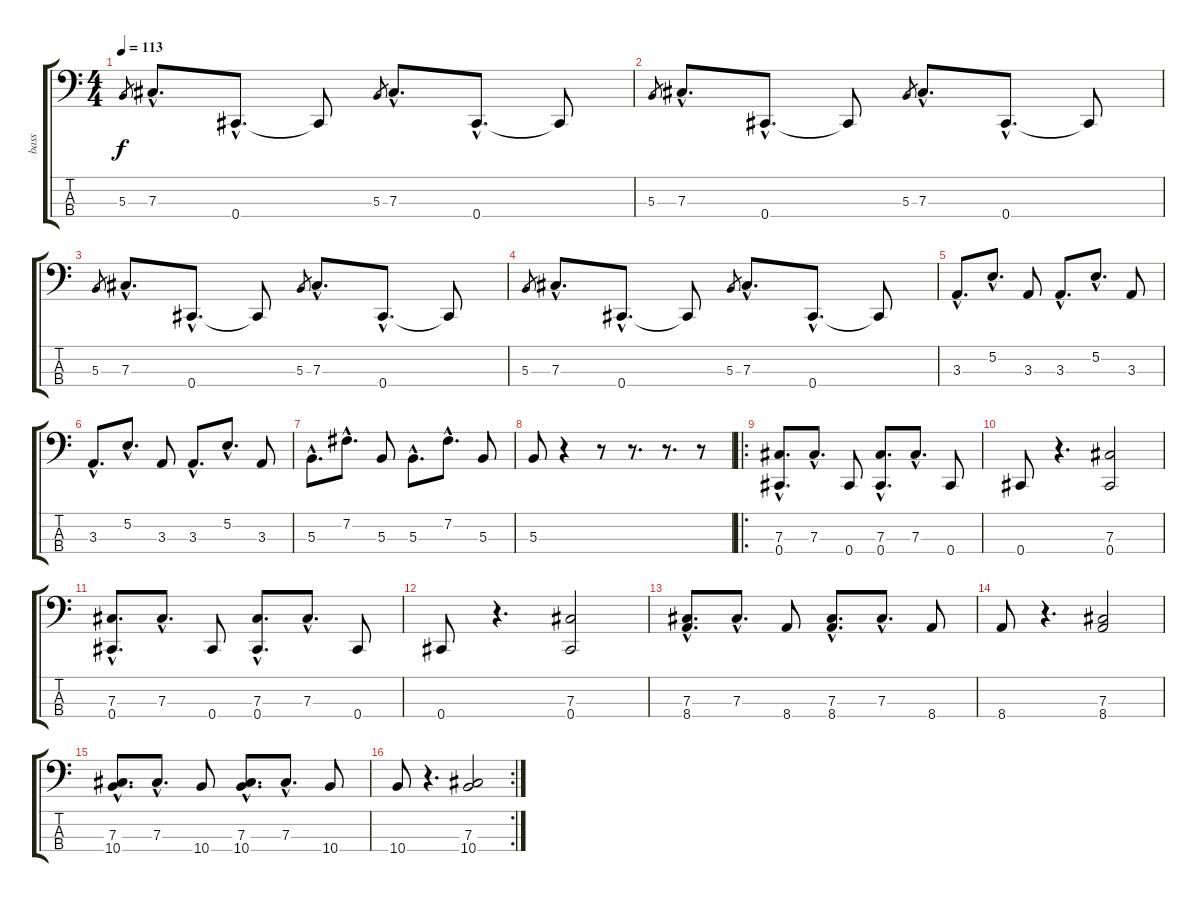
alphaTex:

\track ("bass" "bass") {instrument electricbassfinger}
\staff {score tabs}
\tuning (E2 B1 Gb1 Db1) {hide}
\ts (4 4)
\tempo 113
\clef f4
\ks c
5.3.8{gr dy f} 7.3{hac}.8{d} 0.4{hac}.8{d} 0.4{t}.8 5.3.8{gr} 7.3{hac}.8{d} 0.4{hac}.8{d} 0.4{t}.8 |
5.3.8{gr} 7.3{hac}.8{d} 0.4{hac}.8{d} 0.4{t}.8 5.3.8{gr} 7.3{hac}.8{d} 0.4{hac}.8{d} 0.4{t}.8 |
5.3.8{gr} 7.3{hac}.8{d} 0.4{hac}.8{d} 0.4{t}.8 5.3.8{gr} 7.3{hac}.8{d} 0.4{hac}.8{d} 0.4{t}.8 |
5.3.8{gr} 7.3{hac}.8{d} 0.4{hac}.8{d} 0.4{t}.8 5.3.8{gr} 7.3{hac}.8{d} 0.4{hac}.8{d} 0.4{t}.8 |
3.3{hac}.8{d} 5.2{hac}.8{d} 3.3.8 3.3{hac}.8{d} 5.2{hac}.8{d} 3.3.8 |
3.3{hac}.8{d} 5.2{hac}.8{d} 3.3.8 3.3{hac}.8{d} 5.2{hac}.8{d} 3.3.8 |
5.3{hac}.8{d} 7.2{hac}.8{d} 5.3.8 5.3{hac}.8{d} 7.2{hac}.8{d} 5.3.8 |
5.3.8 r.4 r.8 r.8{d} r.8{d} r.8 |
\ro
(7.3{hac} 0.4{hac}).8{d} 7.3{hac}.8{d} 0.4.8 (7.3{hac} 0.4{hac}).8{d} 7.3{hac}.8{d} 0.4.8 |
0.4.8 r.4{d} (7.3 0.4).2 |
(7.3{hac} 0.4{hac}).8{d} 7.3{hac}.8{d} 0.4.8 (7.3{hac} 0.4{hac}).8{d} 7.3{hac}.8{d} 0.4.8 |
0.4.8 r.4{d} (7.3 0.4).2 |
(7.3{hac} 8.4{hac}).8{d} 7.3{hac}.8{d} 8.4.8 (7.3{hac} 8.4{hac}).8{d} 7.3{hac}.8{d} 8.4.8 |
8.4.8 r.4{d} (7.3 8.4).2 |
(7.3{hac} 10.4{hac}).8{d} 7.3{hac}.8{d} 10.4.8 (7.3{hac} 10.4{hac}).8{d} 7.3{hac}.8{d} 10.4.8 |
\rc 2
10.4.8 r.4{d} (7.3 10.4).2
